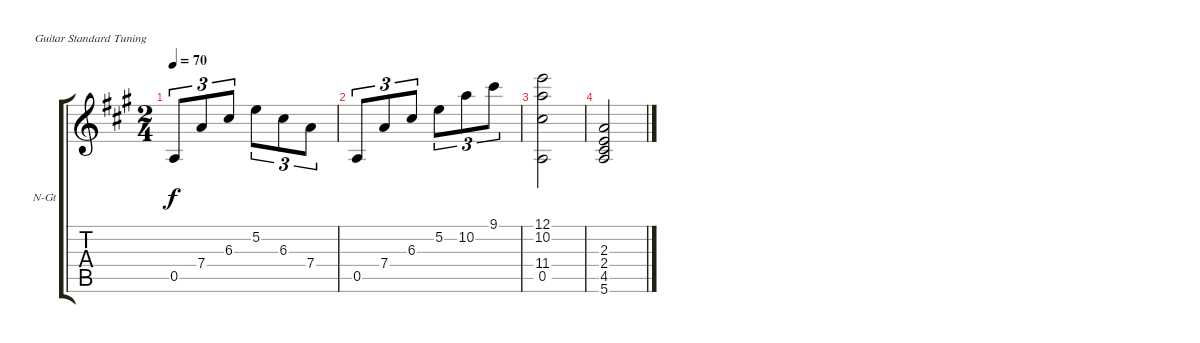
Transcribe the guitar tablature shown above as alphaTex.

\bracketExtendMode groupsimilarinstruments
\firstSystemTrackNameOrientation horizontal
\otherSystemsTrackNameOrientation horizontal
\track ("Triplets" "N-Gt") {instrument acousticguitarnylon}
\staff {score tabs}
\tuning (E4 B3 G3 D3 A2 E2)
\ts (2 4)
\tempo 70
\clef g2
\ks a
0.5.8{tu (3 2) dy f} 7.4.8{tu (3 2)} 6.3.8{tu (3 2)} 5.2.8{tu (3 2)} 6.3.8{tu (3 2)} 7.4.8{tu (3 2)} |
0.5.8{tu (3 2)} 7.4.8{tu (3 2)} 6.3.8{tu (3 2)} 5.2.8{tu (3 2)} 10.2.8{tu (3 2)} 9.1.8{tu (3 2)} |
(12.1 10.2 11.4 0.5).2 |
(2.3 2.4 4.5 5.6).2
